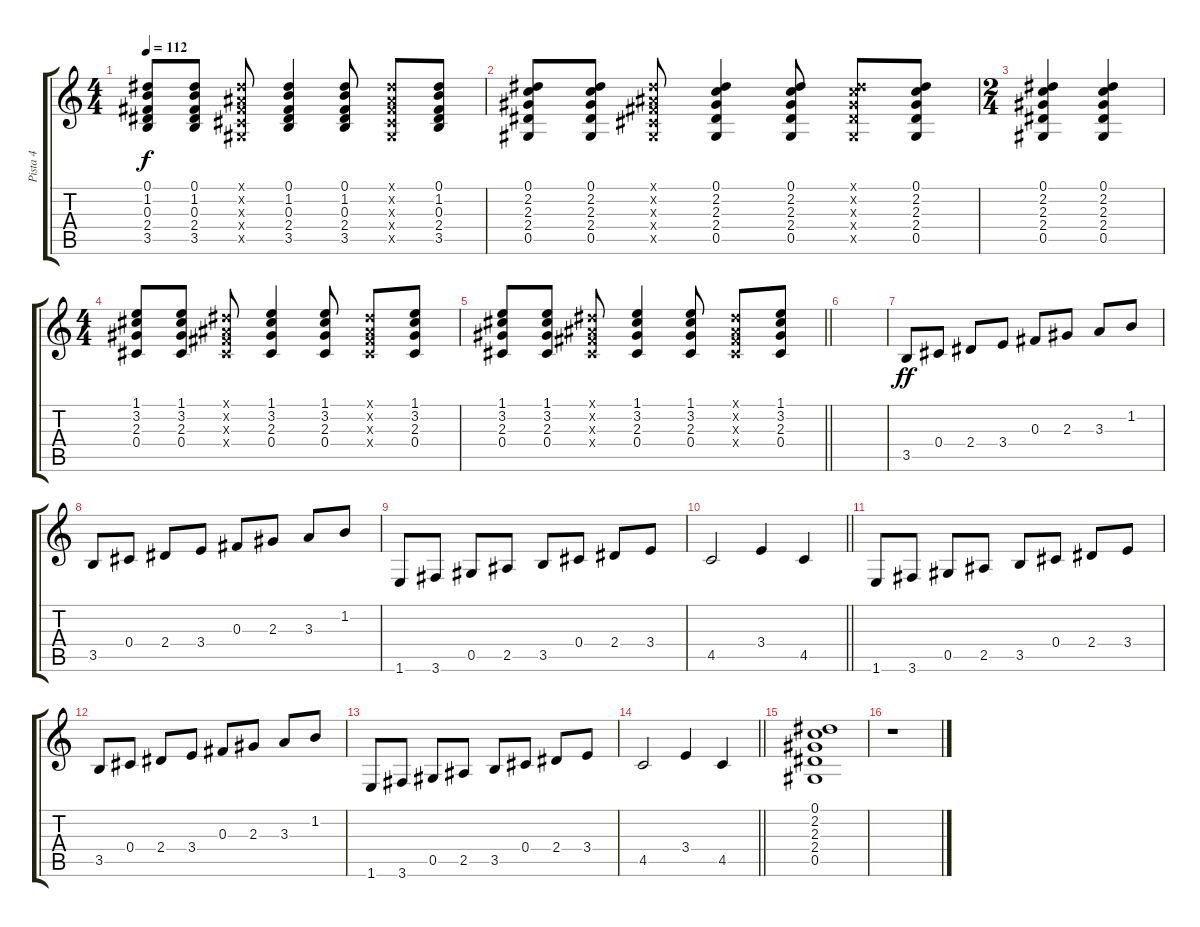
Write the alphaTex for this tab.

\track ("Pista 4" "Pista 4") {instrument acousticguitarsteel}
\staff {score tabs}
\tuning (Eb4 Bb3 Gb3 Db3 Ab2 Eb2) {hide}
\ts (4 4)
\tempo 112
\clef g2
\ks c
(0.1 1.2 0.3 2.4 3.5).8{dy f} (0.1 1.2 0.3 2.4 3.5).8 (0.1{x} 0.2{x} 0.3{x} 0.4{x} 0.5{x}).8 (0.1 1.2 0.3 2.4 3.5).4 (0.1 1.2 0.3 2.4 3.5).8 (0.1{x} 0.2{x} 0.3{x} 0.4{x} 0.5{x}).8 (0.1 1.2 0.3 2.4 3.5).8 |
(0.1 2.2 2.3 2.4 0.5).8 (0.1 2.2 2.3 2.4 0.5).8 (0.1{x} 0.2{x} 0.3{x} 0.4{x} 0.5{x}).8 (0.1 2.2 2.3 2.4 0.5).4 (0.1 2.2 2.3 2.4 0.5).8 (0.1{x} 2.2{x} 2.3{x} 2.4{x} 0.5{x}).8 (0.1 2.2 2.3 2.4 0.5).8 |
\ts (2 4)
(0.1 2.2 2.3 2.4 0.5).4 (0.1 2.2 2.3 2.4 0.5).4 |
\ts (4 4)
(1.1 3.2 2.3 0.4).8 (1.1 3.2 2.3 0.4).8 (0.1{x} 0.2{x} 0.3{x} 0.4{x}).8 (1.1 3.2 2.3 0.4).4 (1.1 3.2 2.3 0.4).8 (0.1{x} 0.2{x} 0.3{x} 0.4{x}).8 (1.1 3.2 2.3 0.4).8 |
\barLineRight lightlight
(1.1 3.2 2.3 0.4).8 (1.1 3.2 2.3 0.4).8 (0.1{x} 0.2{x} 0.3{x} 0.4{x}).8 (1.1 3.2 2.3 0.4).4 (1.1 3.2 2.3 0.4).8 (0.1{x} 0.2{x} 0.3{x} 0.4{x}).8 (1.1 3.2 2.3 0.4).8 |
|
3.5.8{dy ff} 0.4.8 2.4.8 3.4.8 0.3.8 2.3.8 3.3.8 1.2.8 |
3.5.8 0.4.8 2.4.8 3.4.8 0.3.8 2.3.8 3.3.8 1.2.8 |
1.6.8 3.6.8 0.5.8 2.5.8 3.5.8 0.4.8 2.4.8 3.4.8 |
\barLineRight lightlight
4.5.2 3.4.4 4.5.4 |
1.6.8 3.6.8 0.5.8 2.5.8 3.5.8 0.4.8 2.4.8 3.4.8 |
3.5.8 0.4.8 2.4.8 3.4.8 0.3.8 2.3.8 3.3.8 1.2.8 |
1.6.8 3.6.8 0.5.8 2.5.8 3.5.8 0.4.8 2.4.8 3.4.8 |
\barLineRight lightlight
4.5.2 3.4.4 4.5.4 |
(0.1 2.2 2.3 2.4 0.5).1 |
r.1
